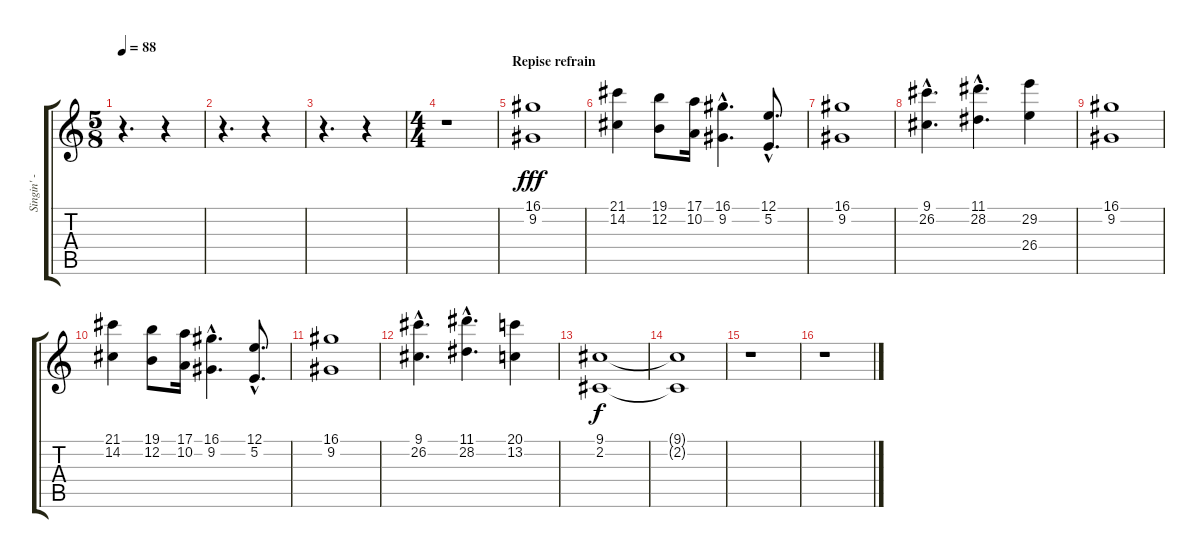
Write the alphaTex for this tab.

\track ("Singin' - Sandra" "Singin' - ") {instrument oboe}
\staff {score tabs}
\tuning (E4 B3 G3 D3 A2 E2) {hide}
\ts (5 8)
\tempo 88
\clef g2
\ks c
r.4{d dy f} r.4 |
r.4{d} r.4 |
r.4{d} r.4 |
\ts (4 4)
r.1 |
\section ("" "Repise refrain")
(16.1 9.2).1{dy fff} |
(21.1 14.2).4 (19.1 12.2).8 (17.1 10.2).16 (16.1{hac} 9.2{hac}).4{d} (12.1{hac} 5.2{hac}).8{d} |
(16.1 9.2).1 |
(9.1{hac} 26.2{hac}).4{d} (11.1{hac} 28.2{hac}).4{d} (29.2 26.4).4 |
(16.1 9.2).1 |
(21.1 14.2).4 (19.1 12.2).8 (17.1 10.2).16 (16.1{hac} 9.2{hac}).4{d} (12.1{hac} 5.2{hac}).8{d} |
(16.1 9.2).1 |
(9.1{hac} 26.2{hac}).4{d} (11.1{hac} 28.2{hac}).4{d} (20.1 13.2).4 |
(9.1 2.2).1{dy f volume 8} |
(9.1{t} 2.2{t}).1 |
r.1 |
r.1
